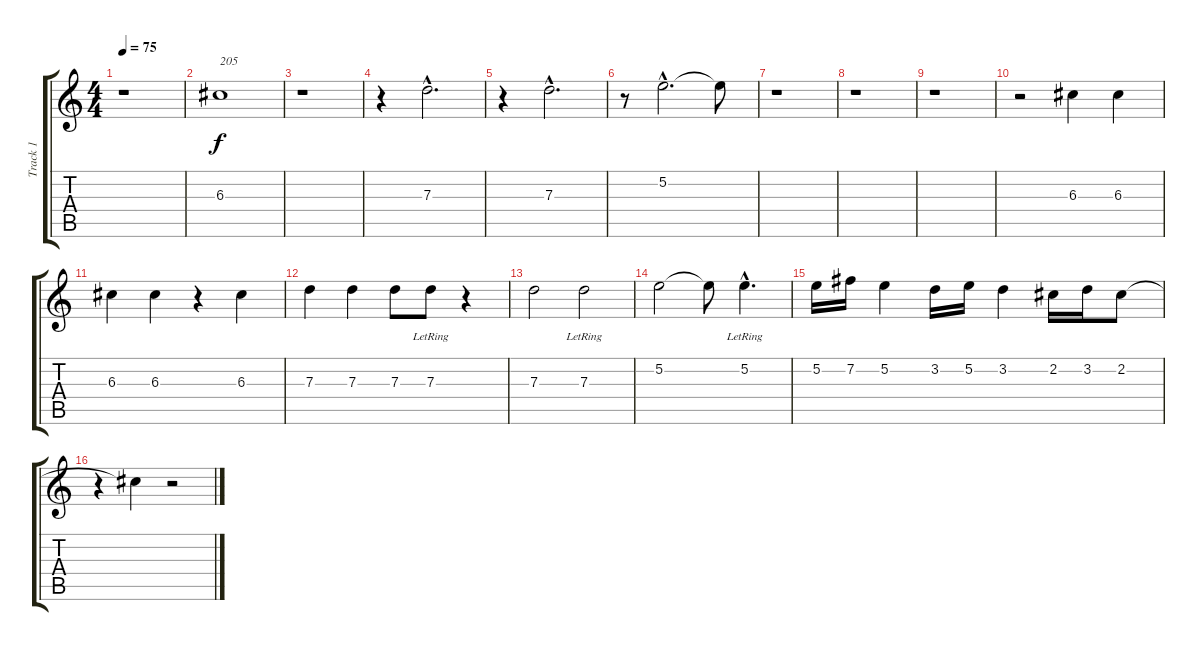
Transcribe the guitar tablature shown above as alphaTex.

\track ("Track 1" "Track 1") {instrument acousticguitarsteel}
\staff {score tabs}
\tuning (E4 B3 G3 D3 A2 E2) {hide}
\ts (4 4)
\tempo 75
\clef g2
\ks c
r.1{dy mp} |
6.3.1{txt "205" dy f} |
r.1 |
r.4 7.3{hac}.2{d} |
r.4 7.3{hac}.2{d} |
r.8 5.2{hac}.2{d} 5.2{t}.8 |
r.1 |
r.1 |
r.1 |
r.2 6.3.4 6.3.4 |
6.3.4 6.3.4 r.4 6.3.4 |
7.3.4 7.3.4 7.3.8 7.3{lr}.8 r.4 |
7.3.2 7.3{lr}.2 |
5.2.2 5.2{t}.8 5.2{hac lr}.4{d} |
5.2.16 7.2.16 5.2.4 3.2.16 5.2.16 3.2.4 2.2.16 3.2.16 2.2.8 |
r.4 2.2{t}.4 r.2
